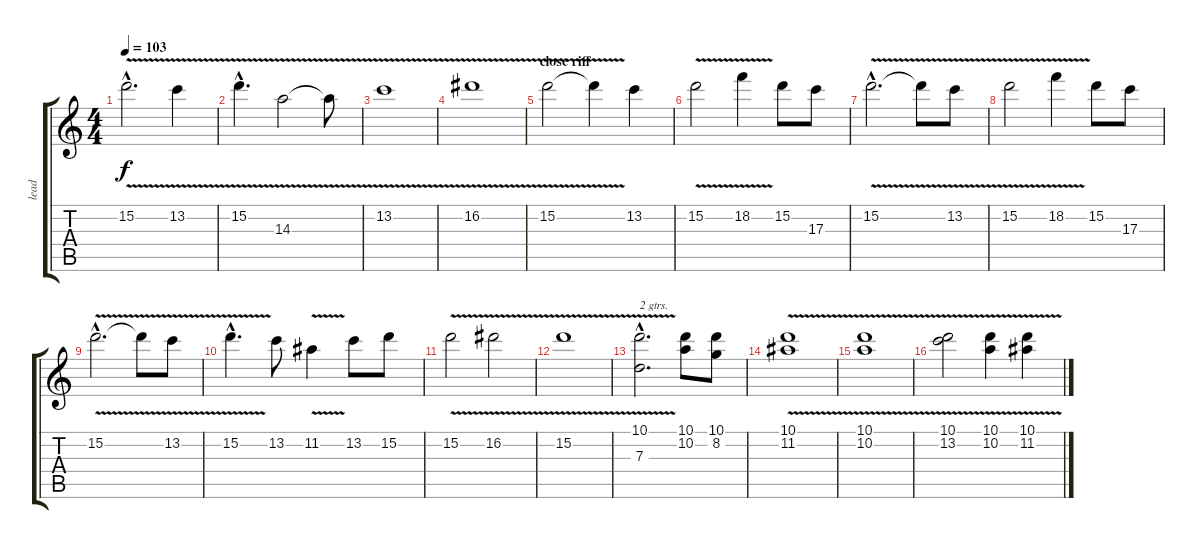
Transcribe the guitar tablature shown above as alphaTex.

\track ("lead" "lead") {instrument acousticguitarnylon}
\staff {score tabs}
\tuning (E4 B3 G3 D3 A2 E2) {hide}
\ts (4 4)
\tempo 103
\clef g2
\ks c
15.2{v hac}.2{d dy f} 13.2{v}.4 |
15.2{v hac}.4{d} 14.3{v}.2 14.3{t}.8 |
13.2{v}.1 |
16.2{v}.1 |
\section ("" "close riff")
15.2{v}.2 15.2{t}.4 13.2.4 |
15.2{v}.2 18.2{v}.4 15.2.8 17.3.8 |
15.2{v hac}.2{d} 15.2{t}.8 13.2{v}.8 |
15.2{v}.2 18.2{v}.4 15.2.8 17.3.8 |
15.2{v hac}.2{d} 15.2{t}.8 13.2{v}.8 |
15.2{v hac}.4{d} 13.2.8 11.2{v}.4 13.2.8 15.2.8 |
15.2{v}.2 16.2{v}.2 |
15.2{v}.1 |
(10.1{hac} 7.3{v hac}).2{d txt "2 gtrs."} (10.1 10.2).8 (10.1 8.2).8 |
(10.1 11.2{v}).1 |
(10.1 10.2{v}).1 |
(10.1 13.2{v}).2 (10.1 10.2{v}).4 (10.1 11.2{v}).4
